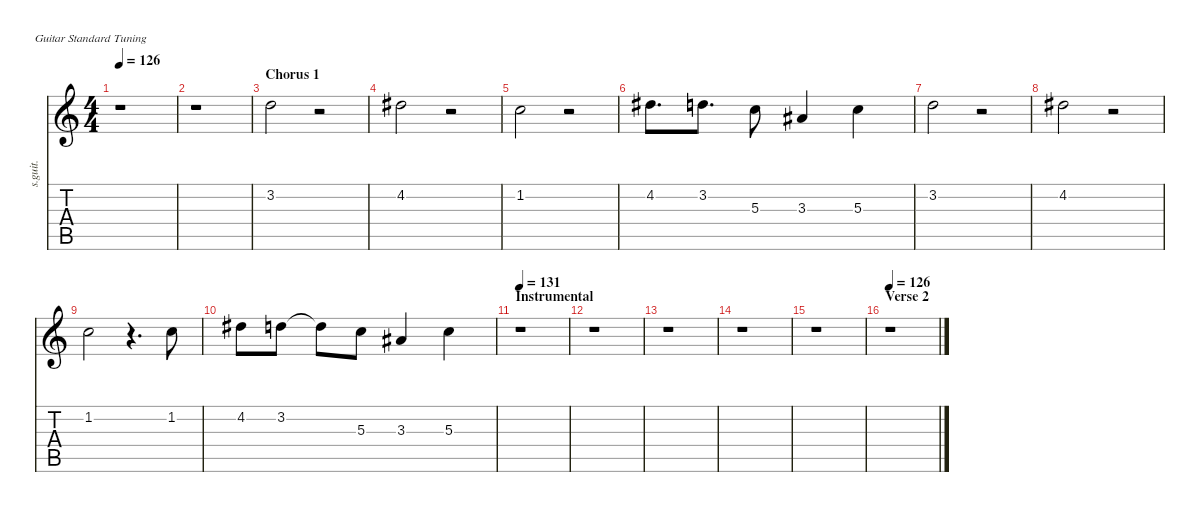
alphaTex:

\defaultSystemsLayout 4
\hideDynamics
\bracketExtendMode nobrackets
\track ("Daron Malakian |  Backing Vocals" "s.guit.") {instrument viola}
\staff {score tabs}
\tuning (E4 B3 G3 D3 A2 E2)
\displaytranspose 12
\ts (4 4)
\tempo 126
\clef g2
\ks c
r.1{dy f} |
r.1 |
\section ("" "Chorus 1")
3.2.2{lyrics (0 "") lyrics (1 "") lyrics (2 "") lyrics (3 "") lyrics (4 "")} r.2 |
4.2{acc #}.2{lyrics (0 "") lyrics (1 "") lyrics (2 "") lyrics (3 "") lyrics (4 "")} r.2 |
1.2.2{lyrics (0 "") lyrics (1 "") lyrics (2 "") lyrics (3 "") lyrics (4 "")} r.2 |
4.2{acc #}.8{d lyrics (0 "") lyrics (1 "") lyrics (2 "") lyrics (3 "") lyrics (4 "")} 3.2.8{d lyrics (0 "") lyrics (1 "") lyrics (2 "") lyrics (3 "") lyrics (4 "")} 5.3.8{lyrics (0 "") lyrics (1 "") lyrics (2 "") lyrics (3 "") lyrics (4 "")} 3.3{acc #}.4{lyrics (0 "") lyrics (1 "") lyrics (2 "") lyrics (3 "") lyrics (4 "")} 5.3.4{lyrics (0 "") lyrics (1 "") lyrics (2 "") lyrics (3 "") lyrics (4 "")} |
3.2.2{lyrics (0 "") lyrics (1 "") lyrics (2 "") lyrics (3 "") lyrics (4 "")} r.2 |
4.2{acc #}.2{lyrics (0 "") lyrics (1 "") lyrics (2 "") lyrics (3 "") lyrics (4 "")} r.2 |
1.2.2{lyrics (0 "") lyrics (1 "") lyrics (2 "") lyrics (3 "") lyrics (4 "")} r.4{d} 1.2.8{lyrics (0 "") lyrics (1 "") lyrics (2 "") lyrics (3 "") lyrics (4 "")} |
4.2{acc #}.8{lyrics (0 "") lyrics (1 "") lyrics (2 "") lyrics (3 "") lyrics (4 "")} 3.2.8{lyrics (0 "") lyrics (1 "") lyrics (2 "") lyrics (3 "") lyrics (4 "")} 3.2{t}.8{lyrics (0 "") lyrics (1 "") lyrics (2 "") lyrics (3 "") lyrics (4 "")} 5.3.8{lyrics (0 "") lyrics (1 "") lyrics (2 "") lyrics (3 "") lyrics (4 "")} 3.3{acc #}.4{lyrics (0 "") lyrics (1 "") lyrics (2 "") lyrics (3 "") lyrics (4 "")} 5.3.4{lyrics (0 "") lyrics (1 "") lyrics (2 "") lyrics (3 "") lyrics (4 "")} |
\section ("" "Instrumental")
\tempo 131
r.1 |
r.1 |
r.1 |
r.1 |
r.1 |
\section ("" "Verse 2")
\tempo 126
r.1
